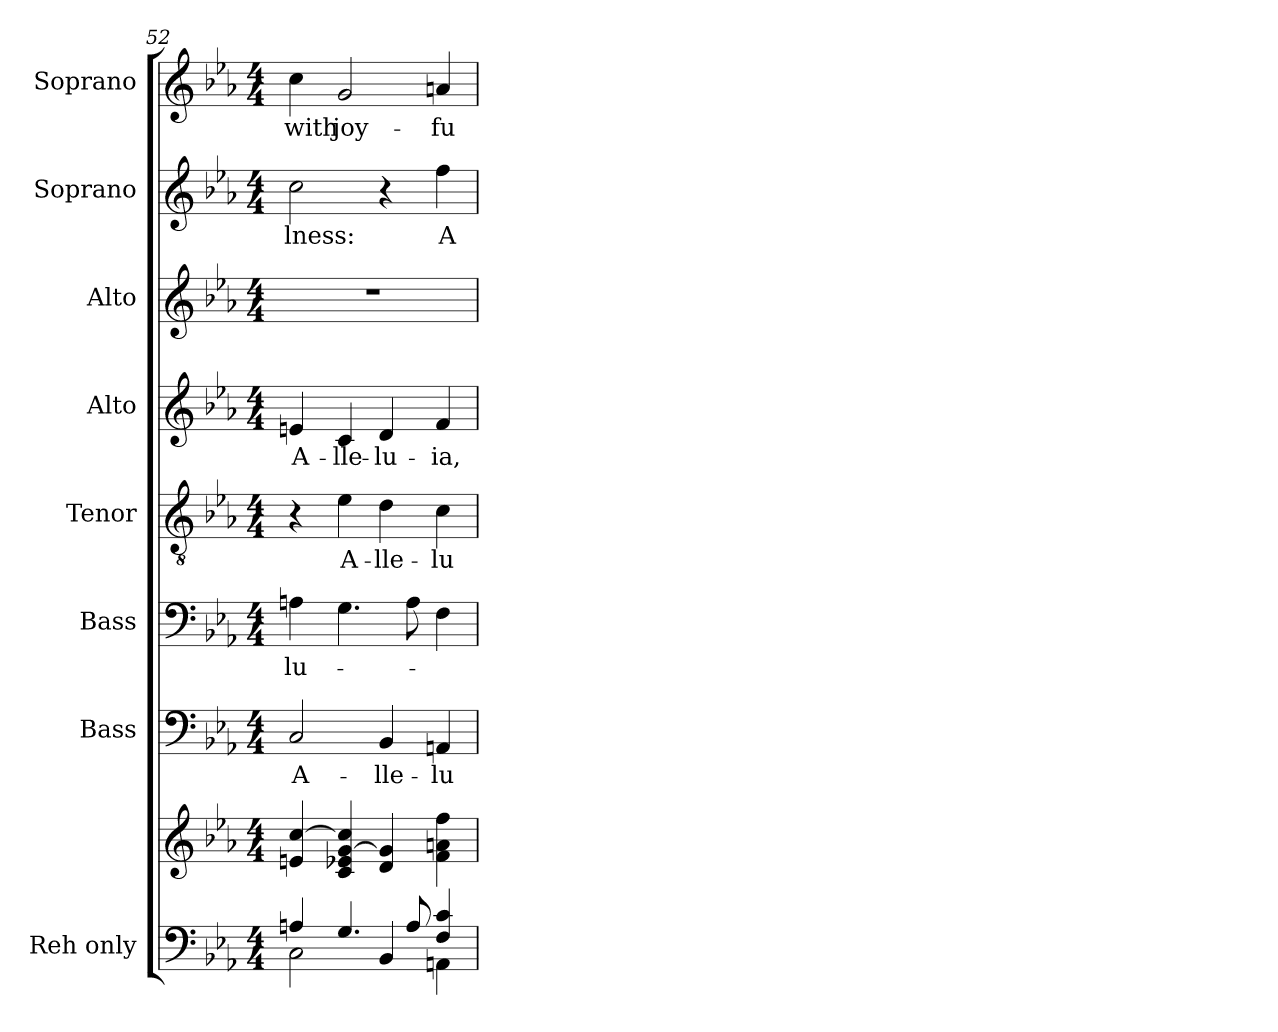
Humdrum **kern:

**kern	**kern	**kern	**text	**kern	**text	**kern	**text	**kern	**text	**kern	**kern	**text	**kern	**text
*part8	*part8	*part7	*part7	*part6	*part6	*part5	*part5	*part4	*part4	*part3	*part2	*part2	*part1	*part1
*staff9	*staff8	*staff7	*staff7	*staff6	*staff6	*staff5	*staff5	*staff4	*staff4	*staff3	*staff2	*staff2	*staff1	*staff1
*I"Reh only	*	*I"Bass	*	*I"Bass	*	*I"Tenor	*	*I"Alto	*	*I"Alto	*I"Soprano	*	*I"Soprano	*
*I'Reh only	*	*I'B.	*	*I'B.	*	*I'T.	*	*I'A.	*	*I'A.	*I'S.	*	*I'S.	*
*clefF4	*clefG2	*clefF4	*	*clefF4	*	*clefGv2	*	*clefG2	*	*clefG2	*clefG2	*	*clefG2	*
*	*	*	*	*	*	*ITrd7c12	*	*	*	*	*	*	*	*
*k[b-e-a-]	*k[b-e-a-]	*k[b-e-a-]	*	*k[b-e-a-]	*	*k[b-e-a-]	*	*k[b-e-a-]	*	*k[b-e-a-]	*k[b-e-a-]	*	*k[b-e-a-]	*
*E-:	*E-:	*E-:	*	*E-:	*	*E-:	*	*E-:	*	*E-:	*E-:	*	*E-:	*
*M4/4	*M4/4	*M4/4	*	*M4/4	*	*M4/4	*	*M4/4	*	*M4/4	*M4/4	*	*M4/4	*
=52	=52	=52	=52	=52	=52	=52	=52	=52	=52	=52	=52	=52	=52	=52
*^	*	*	*	*	*	*	*	*	*	*	*	*	*	*
!	!	!	!	!LO:LY:b:color=#000000	!	!	!	!	!	!	!	!	!	!	!
!	!	!	!	!	!	!LO:LY:b:color=#000000	!	!	!	!	!	!	!	!	!
!	!	!	!	!	!	!	!	!	!	!LO:LY:b:color=#000000	!	!	!	!	!
!	!	!	!	!	!	!	!	!	!	!	!	!	!LO:LY:b:color=#000000	!	!
!	!	!	!	!	!	!	!	!	!	!	!	!	!	!	!LO:LY:b:color=#000000
4Ani/	2Ci\	4eni/ [4cci	2Ci/	A-	4Ani\	-lu-	4r	.	4eni/	A-	1r	2cci\	-lness:	4cci\	with
!	!	!	!	!	!	!	!	!LO:LY:b:color=#000000	!	!	!	!	!	!	!
!	!	!	!	!	!	!	!	!	!	!LO:LY:b:color=#000000	!	!	!	!	!
!	!	!	!	!	!	!	!	!	!	!	!	!	!	!	!LO:LY:b:color=#000000
4.Gi/	.	4ci/ 4e-Xi [4gi 4cci]	.	.	4.Gi\	.	4E-i\	A-	4ci/	-lle-	.	.	.	2gi/	joy-
!	!	!	!	!LO:LY:b:color=#000000	!	!	!	!	!	!	!	!	!	!	!
!	!	!	!	!	!	!	!	!LO:LY:b:color=#000000	!	!	!	!	!	!	!
!	!	!	!	!	!	!	!	!	!	!LO:LY:b:color=#000000	!	!	!	!	!
.	4BB-i/	4di/ 4gi]	4BB-i/	-lle-	.	.	4Di\	-lle-	4di/	-lu-	.	4r	.	.	.
8Ai/	.	.	.	.	8Ai\	.	.	.	.	.	.	.	.	.	.
!	!	!	!	!LO:LY:b:color=#000000	!	!	!	!	!	!	!	!	!	!	!
!	!	!	!	!	!	!	!	!LO:LY:b:color=#000000	!	!	!	!	!	!	!
!	!	!	!	!	!	!	!	!	!	!LO:LY:b:color=#000000	!	!	!	!	!
!	!	!	!	!	!	!	!	!	!	!	!	!	!LO:LY:b:color=#000000	!	!
!	!	!	!	!	!	!	!	!	!	!	!	!	!	!	!LO:LY:b:color=#000000
4Fi/ 4ci	4AAni\	4fi\ 4ani 4ffi	4AAni/	-lu-	4Fi\	.	4Ci\	-lu-	4fi/	-ia,	.	4ffi\	A-	4ani/	-fu-
*v	*v	*	*	*	*	*	*	*	*	*	*	*	*	*	*
=	=	=	=	=	=	=	=	=	=	=	=	=	=	=
*-	*-	*-	*-	*-	*-	*-	*-	*-	*-	*-	*-	*-	*-	*-
